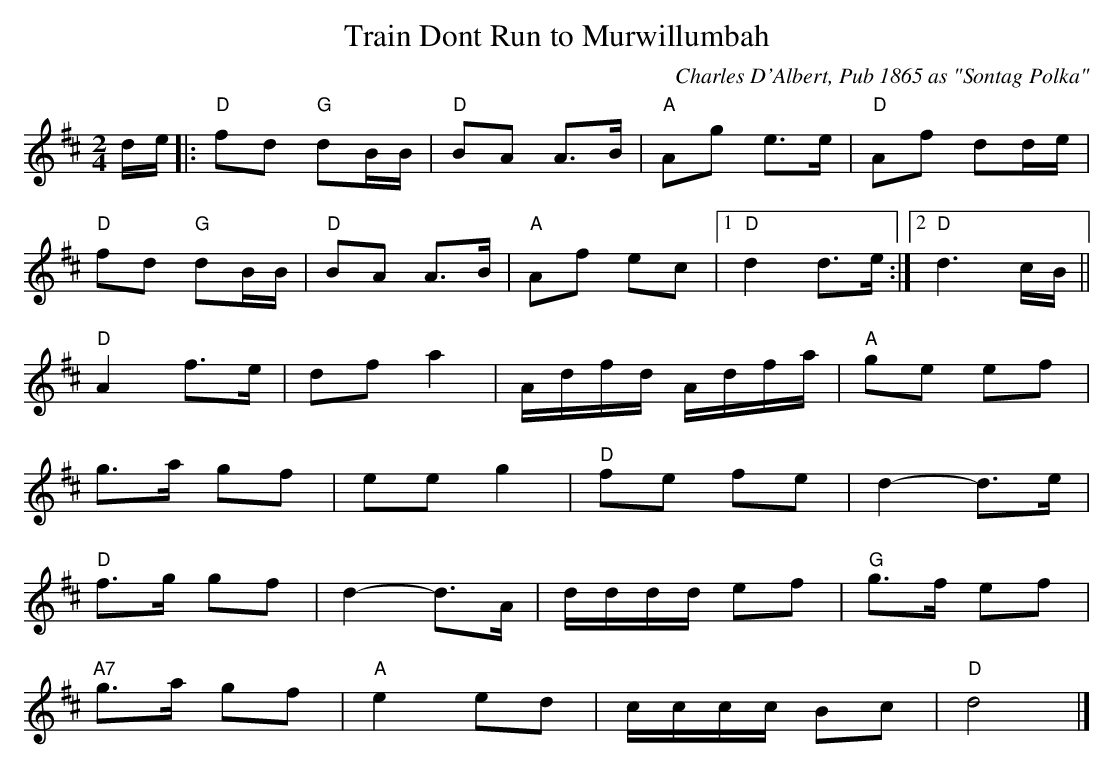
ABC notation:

X:1
T:Train Dont Run to Murwillumbah
C:Charles D'Albert, Pub 1865 as "Sontag Polka"
K:D
M:2/4
L:1/8
d/e/|:"D"fd "G"dB/B/|"D"BA A>B|"A"Ag e>e|"D"Af dd/e/|
"D"fd "G"dB/B/|"D"BA A>B|"A"Af ec|1"D"d2d>e:|2"D"d3c/B/||
"D"A2f>e|dfa2|A/d/f/d/ A/d/f/a/|"A"ge ef|
g>a gf|eeg2|"D"fe fe|d2-d>e|
"D"f>g gf|d2-d>A|d/d/d/d/ ef|"G"g>f ef|
"A7"g>a gf|"A"e2ed|c/c/c/c/ Bc|"D"d4|]
